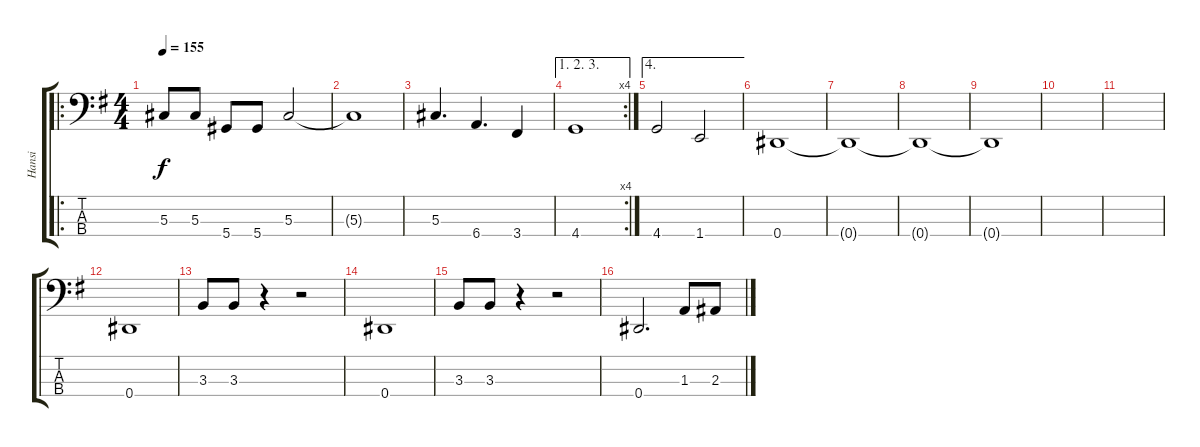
\track ("Hansi" "Hansi") {instrument electricbasspick}
\staff {score tabs}
\tuning (Gb2 Db2 Ab1 Eb1) {hide}
\ro
\ts (4 4)
\tempo 155
\clef f4
\ks g
5.3.8{dy f instrument electricbasspick} 5.3.8 5.4.8 5.4.8 5.3.2 |
5.3{t}.1 |
5.3.4{d} 6.4.4{d} 3.4.4 |
\ae (1 2 3)
\rc 4
4.4.1 |
\ae 4
4.4.2 1.4.2 |
0.4.1 |
0.4{t}.1 |
0.4{t}.1 |
0.4{t}.1 |
|
|
0.4.1 |
3.3.8 3.3.8 r.4 r.2 |
0.4.1 |
3.3.8 3.3.8 r.4 r.2 |
0.4.2{d} 1.3.8 2.3.8
